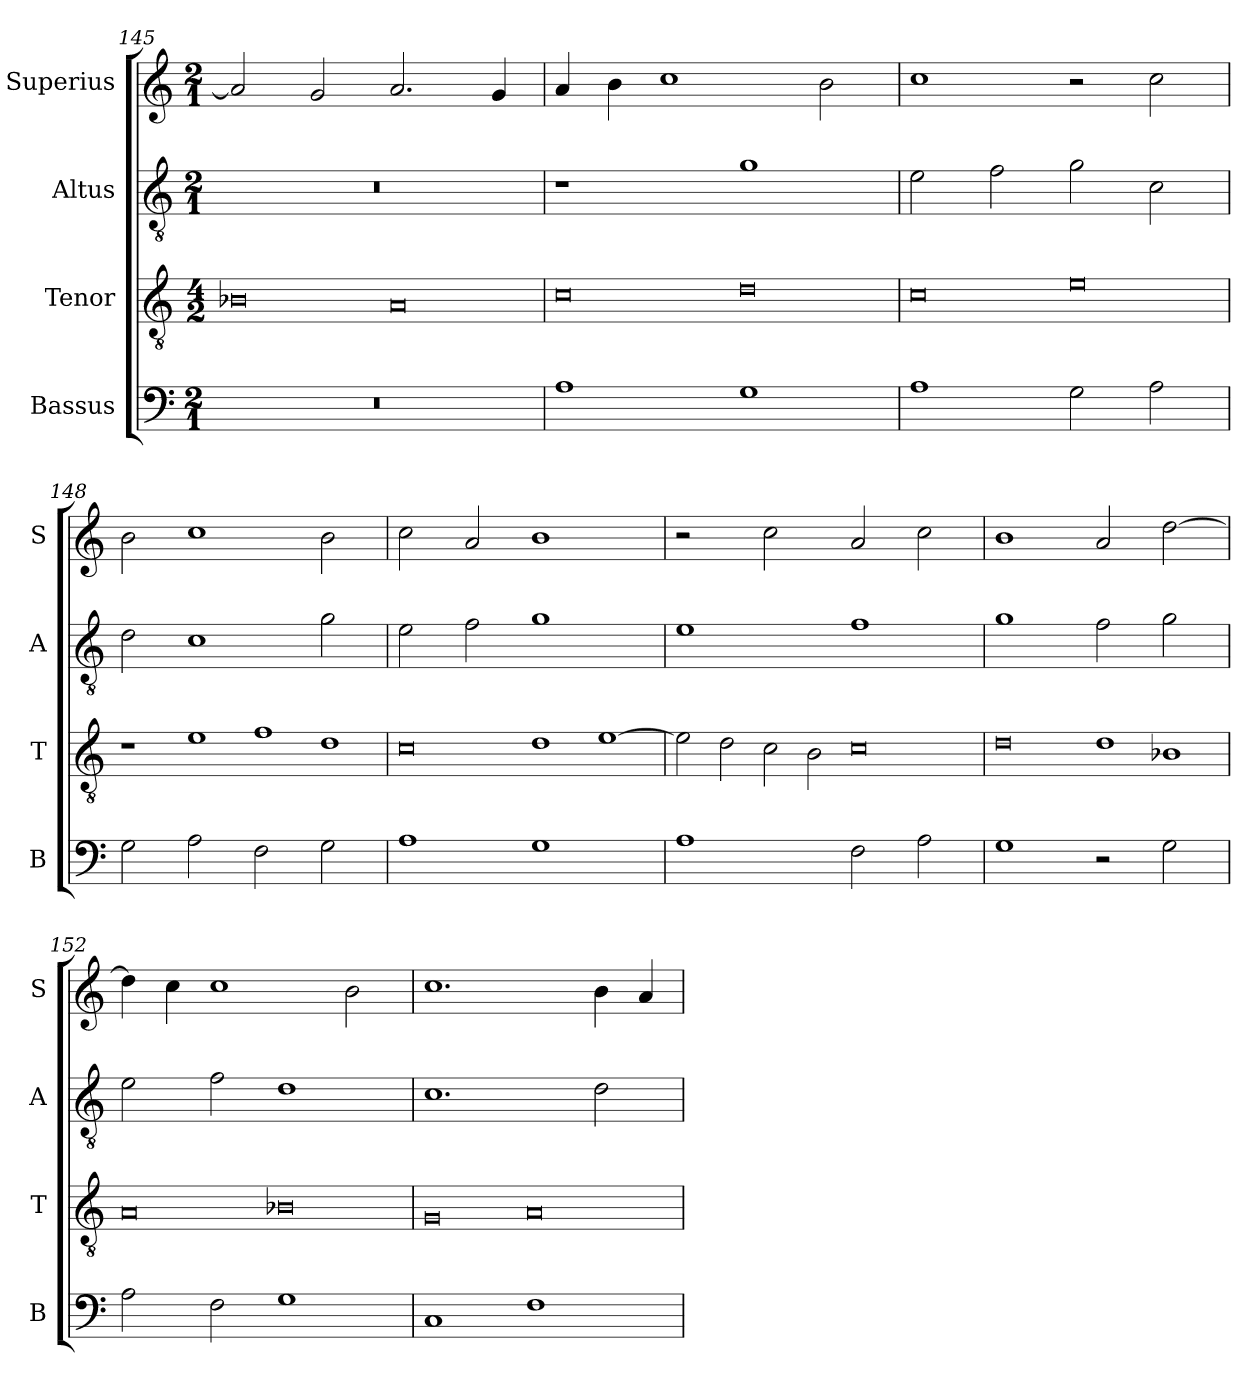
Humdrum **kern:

**kern	**kern	**kern	**kern
*part4	*part3	*part2	*part1
*staff4	*staff3	*staff2	*staff1
*I"Bassus	*I"Tenor	*I"Altus	*I"Superius
*I'B	*I'T	*I'A	*I'S
*clefF4	*clefGv2	*clefGv2	*clefG2
*k[]	*k[]	*k[]	*k[]
*M2/1	*M4/2	*M2/1	*M2/1
=145	=145	=145	=145
!	!LO:N:vis=0	!	!
0r	1B-X	0r	2a/]
.	.	.	2g/
!	!LO:N:vis=0	!	!
.	1A	.	2.a/
.	.	.	4g/
=146	=146	=146	=146
!	!LO:N:vis=0	!	!
1A	1c	1r	4a/
.	.	.	4b\
.	.	.	1cc
!	!LO:N:vis=0	!	!
1G	1d	1g	.
.	.	.	2b\
=147	=147	=147	=147
!	!LO:N:vis=0	!	!
1A	1c	2e\	1cc
.	.	2f\	.
!	!LO:N:vis=0	!	!
2G\	1e	2g\	2r
2A\	.	2c\	2cc\
=148	=148	=148	=148
!	!LO:N:vis=1	!	!
2G\	2r	2d\	2b\
!	!LO:N:vis=1	!	!
2A\	2e	1c	1cc
!	!LO:N:vis=1	!	!
2F\	2f	.	.
!	!LO:N:vis=1	!	!
2G\	2d	2g\	2b\
=149	=149	=149	=149
!	!LO:N:vis=0	!	!
1A	1c	2e\	2cc\
.	.	2f\	2a/
!	!LO:N:vis=1	!	!
1G	2d	1g	1b
!	!LO:N:vis=1	!	!
.	[2e	.	.
=150	=150	=150	=150
!	!LO:N:vis=2	!	!
1A	4e\]	1e	2r
!	!LO:N:vis=2	!	!
.	4d\	.	.
!	!LO:N:vis=2	!	!
.	4c\	.	2cc\
!	!LO:N:vis=2	!	!
.	4B\	.	.
!	!LO:N:vis=0	!	!
2F\	1c	1f	2a/
2A\	.	.	2cc\
=151	=151	=151	=151
!	!LO:N:vis=0	!	!
1G	1d	1g	1b
!	!LO:N:vis=1	!	!
2r	2d	2f\	2a/
!	!LO:N:vis=1	!	!
2G\	2B-X	2g\	[2dd\
=152	=152	=152	=152
!	!LO:N:vis=0	!	!
2A\	1A	2e\	4dd\]
.	.	.	4cc\
2F\	.	2f\	1cc
!	!LO:N:vis=0	!	!
1G	1B-X	1d	.
.	.	.	2b\
=153	=153	=153	=153
!	!LO:N:vis=0	!	!
1C	1G	1.c	1.cc
!	!LO:N:vis=0	!	!
1F	1A	.	.
.	.	2d\	4b\
.	.	.	4a/
=	=	=	=
*-	*-	*-	*-
